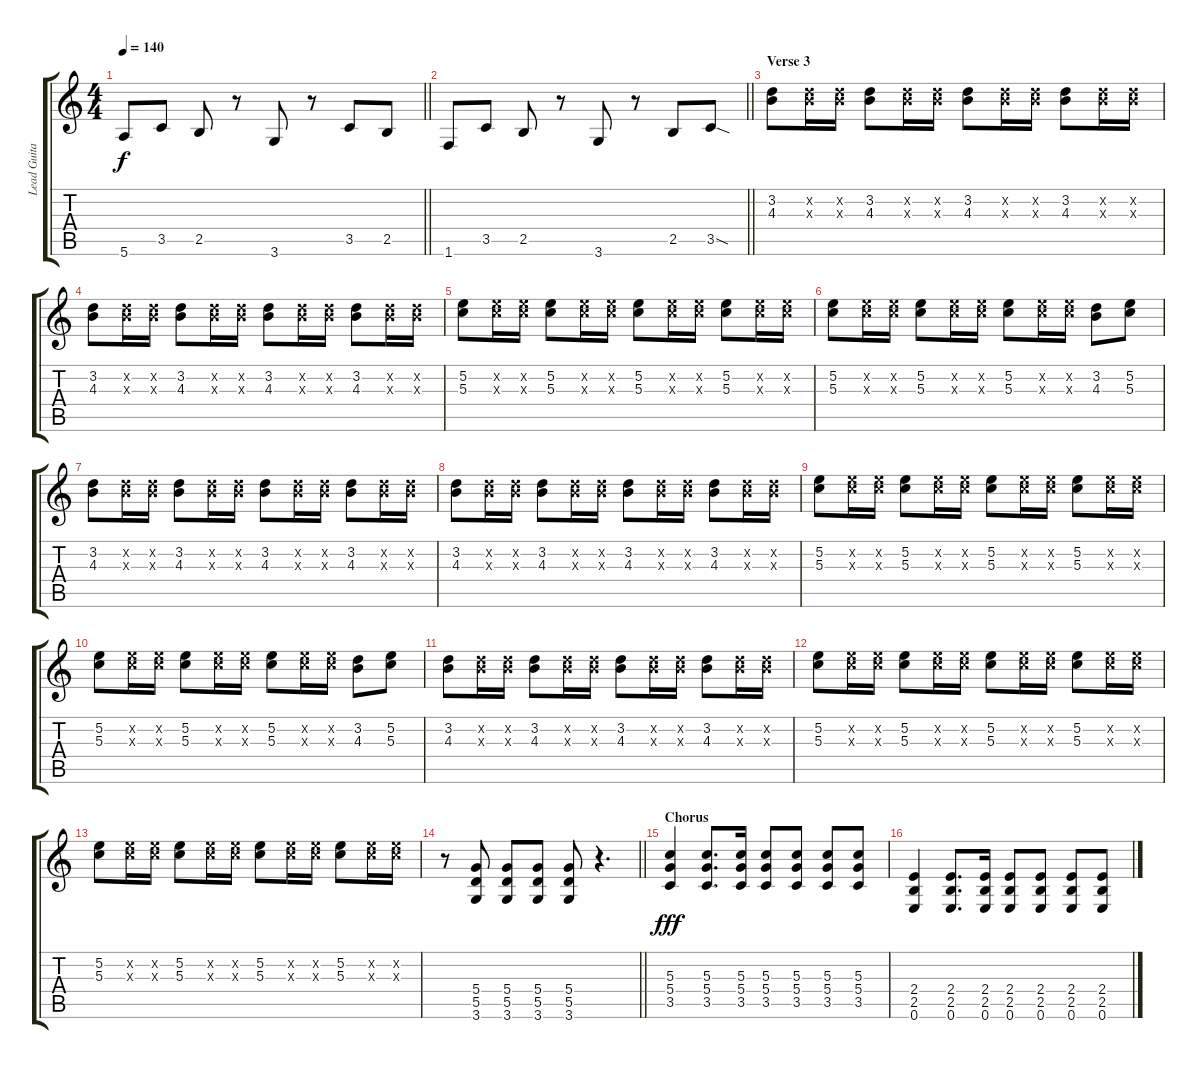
\track ("Lead Guitar" "Lead Guita") {instrument distortionguitar}
\staff {score tabs}
\tuning (E4 B3 G3 D3 A2 E2) {hide}
\ts (4 4)
\tempo 140
\clef g2
\barLineRight lightlight
\ks c
5.6.8{dy f} 3.5.8 2.5.8 r.8 3.6.8 r.8 3.5.8 2.5.8 |
\barLineRight lightlight
1.6.8 3.5.8 2.5.8 r.8 3.6.8 r.8 2.5.8 3.5{sod}.8 |
\section ("" "Verse 3")
(3.2 4.3).8{volume 8} (3.2{x} 4.3{x}).16 (3.2{x} 4.3{x}).16 (3.2 4.3).8 (3.2{x} 4.3{x}).16 (3.2{x} 4.3{x}).16 (3.2 4.3).8 (3.2{x} 4.3{x}).16 (3.2{x} 4.3{x}).16 (3.2 4.3).8 (3.2{x} 4.3{x}).16 (3.2{x} 4.3{x}).16 |
(3.2 4.3).8 (3.2{x} 4.3{x}).16 (3.2{x} 4.3{x}).16 (3.2 4.3).8 (3.2{x} 4.3{x}).16 (3.2{x} 4.3{x}).16 (3.2 4.3).8 (3.2{x} 4.3{x}).16 (3.2{x} 4.3{x}).16 (3.2 4.3).8 (3.2{x} 4.3{x}).16 (3.2{x} 4.3{x}).16 |
(5.2 5.3).8 (5.2{x} 5.3{x}).16 (5.2{x} 5.3{x}).16 (5.2 5.3).8 (5.2{x} 5.3{x}).16 (5.2{x} 5.3{x}).16 (5.2 5.3).8 (5.2{x} 5.3{x}).16 (5.2{x} 5.3{x}).16 (5.2 5.3).8 (5.2{x} 5.3{x}).16 (5.2{x} 5.3{x}).16 |
(5.2 5.3).8 (5.2{x} 5.3{x}).16 (5.2{x} 5.3{x}).16 (5.2 5.3).8 (5.2{x} 5.3{x}).16 (5.2{x} 5.3{x}).16 (5.2 5.3).8 (5.2{x} 5.3{x}).16 (5.2{x} 5.3{x}).16 (3.2 4.3).8 (5.2 5.3).8 |
(3.2 4.3).8 (3.2{x} 4.3{x}).16 (3.2{x} 4.3{x}).16 (3.2 4.3).8 (3.2{x} 4.3{x}).16 (3.2{x} 4.3{x}).16 (3.2 4.3).8 (3.2{x} 4.3{x}).16 (3.2{x} 4.3{x}).16 (3.2 4.3).8 (3.2{x} 4.3{x}).16 (3.2{x} 4.3{x}).16 |
(3.2 4.3).8 (3.2{x} 4.3{x}).16 (3.2{x} 4.3{x}).16 (3.2 4.3).8 (3.2{x} 4.3{x}).16 (3.2{x} 4.3{x}).16 (3.2 4.3).8 (3.2{x} 4.3{x}).16 (3.2{x} 4.3{x}).16 (3.2 4.3).8 (3.2{x} 4.3{x}).16 (3.2{x} 4.3{x}).16 |
(5.2 5.3).8 (5.2{x} 5.3{x}).16 (5.2{x} 5.3{x}).16 (5.2 5.3).8 (5.2{x} 5.3{x}).16 (5.2{x} 5.3{x}).16 (5.2 5.3).8 (5.2{x} 5.3{x}).16 (5.2{x} 5.3{x}).16 (5.2 5.3).8 (5.2{x} 5.3{x}).16 (5.2{x} 5.3{x}).16 |
(5.2 5.3).8 (5.2{x} 5.3{x}).16 (5.2{x} 5.3{x}).16 (5.2 5.3).8 (5.2{x} 5.3{x}).16 (5.2{x} 5.3{x}).16 (5.2 5.3).8 (5.2{x} 5.3{x}).16 (5.2{x} 5.3{x}).16 (3.2 4.3).8 (5.2 5.3).8 |
(3.2 4.3).8 (3.2{x} 4.3{x}).16 (3.2{x} 4.3{x}).16 (3.2 4.3).8 (3.2{x} 4.3{x}).16 (3.2{x} 4.3{x}).16 (3.2 4.3).8 (3.2{x} 4.3{x}).16 (3.2{x} 4.3{x}).16 (3.2 4.3).8 (3.2{x} 4.3{x}).16 (3.2{x} 4.3{x}).16 |
(5.2 5.3).8 (5.2{x} 5.3{x}).16 (5.2{x} 5.3{x}).16 (5.2 5.3).8 (5.2{x} 5.3{x}).16 (5.2{x} 5.3{x}).16 (5.2 5.3).8 (5.2{x} 5.3{x}).16 (5.2{x} 5.3{x}).16 (5.2 5.3).8 (5.2{x} 5.3{x}).16 (5.2{x} 5.3{x}).16 |
(5.2 5.3).8 (5.2{x} 5.3{x}).16 (5.2{x} 5.3{x}).16 (5.2 5.3).8 (5.2{x} 5.3{x}).16 (5.2{x} 5.3{x}).16 (5.2 5.3).8 (5.2{x} 5.3{x}).16 (5.2{x} 5.3{x}).16 (5.2 5.3).8 (5.2{x} 5.3{x}).16 (5.2{x} 5.3{x}).16 |
\barLineRight lightlight
r.8 (5.4 5.5 3.6).8 (5.4 5.5 3.6).8 (5.4 5.5 3.6).8 (5.4 5.5 3.6).8 r.4{d} |
\section ("" "Chorus")
(5.3 5.4 3.5).4{dy fff balance 8} (5.3 5.4 3.5).8{d} (5.3 5.4 3.5).16 (5.3 5.4 3.5).8 (5.3 5.4 3.5).8 (5.3 5.4 3.5).8 (5.3 5.4 3.5).8 |
(2.4 2.5 0.6).4 (2.4 2.5 0.6).8{d} (2.4 2.5 0.6).16 (2.4 2.5 0.6).8 (2.4 2.5 0.6).8 (2.4 2.5 0.6).8 (2.4 2.5 0.6).8
